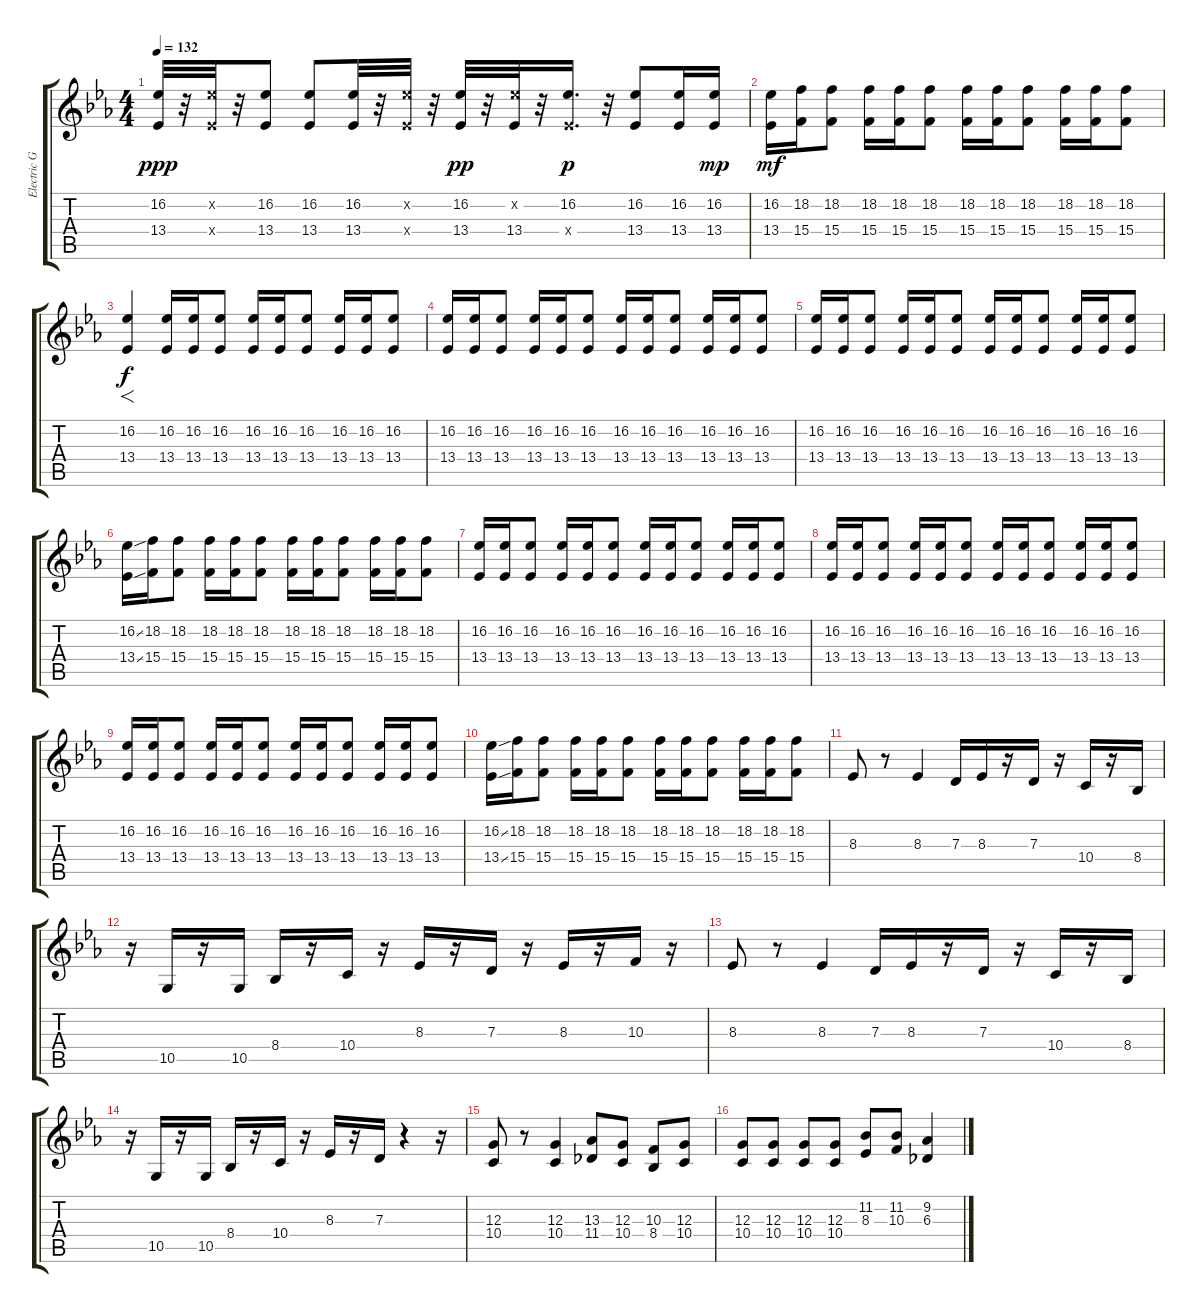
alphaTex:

\track ("Electric Guitar" "Electric G") {instrument violin}
\staff {score tabs}
\tuning (E4 B3 G3 D3 A2 E2) {hide}
\ts (4 4)
\tempo 132
\clef g2
\ks eb
(16.2 13.4).32{dy ppp} r.32 (16.2{x} 13.4{x}).32 r.32 (16.2 13.4).8 (16.2 13.4).8 (16.2 13.4).32 r.32 (16.2{x} 13.4{x}).32 r.32 (16.2 13.4).32{dy pp} r.32 (16.2{x} 13.4).32 r.32 (16.2 13.4{x}).16{d dy p} r.32 (16.2 13.4).8 (16.2 13.4).16 (16.2 13.4).16{dy mp} |
(16.2 13.4).16{dy mf} (18.2 15.4).16 (18.2 15.4).8 (18.2 15.4).16 (18.2 15.4).16 (18.2 15.4).8 (18.2 15.4).16 (18.2 15.4).16 (18.2 15.4).8 (18.2 15.4).16 (18.2 15.4).16 (18.2 15.4).8 |
(16.2 13.4).4{f dy f} (16.2 13.4).16 (16.2 13.4).16 (16.2 13.4).8 (16.2 13.4).16 (16.2 13.4).16 (16.2 13.4).8 (16.2 13.4).16 (16.2 13.4).16 (16.2 13.4).8 |
(16.2 13.4).16 (16.2 13.4).16 (16.2 13.4).8 (16.2 13.4).16 (16.2 13.4).16 (16.2 13.4).8 (16.2 13.4).16 (16.2 13.4).16 (16.2 13.4).8 (16.2 13.4).16 (16.2 13.4).16 (16.2 13.4).8 |
(16.2 13.4).16 (16.2 13.4).16 (16.2 13.4).8 (16.2 13.4).16 (16.2 13.4).16 (16.2 13.4).8 (16.2 13.4).16 (16.2 13.4).16 (16.2 13.4).8 (16.2 13.4).16 (16.2 13.4).16 (16.2 13.4).8 |
(16.2{ss} 13.4{ss}).16 (18.2 15.4).16 (18.2 15.4).8 (18.2 15.4).16 (18.2 15.4).16 (18.2 15.4).8 (18.2 15.4).16 (18.2 15.4).16 (18.2 15.4).8 (18.2 15.4).16 (18.2 15.4).16 (18.2 15.4).8 |
(16.2 13.4).16 (16.2 13.4).16 (16.2 13.4).8 (16.2 13.4).16 (16.2 13.4).16 (16.2 13.4).8 (16.2 13.4).16 (16.2 13.4).16 (16.2 13.4).8 (16.2 13.4).16 (16.2 13.4).16 (16.2 13.4).8 |
(16.2 13.4).16 (16.2 13.4).16 (16.2 13.4).8 (16.2 13.4).16 (16.2 13.4).16 (16.2 13.4).8 (16.2 13.4).16 (16.2 13.4).16 (16.2 13.4).8 (16.2 13.4).16 (16.2 13.4).16 (16.2 13.4).8 |
(16.2 13.4).16 (16.2 13.4).16 (16.2 13.4).8 (16.2 13.4).16 (16.2 13.4).16 (16.2 13.4).8 (16.2 13.4).16 (16.2 13.4).16 (16.2 13.4).8 (16.2 13.4).16 (16.2 13.4).16 (16.2 13.4).8 |
(16.2{ss} 13.4{ss}).16 (18.2 15.4).16 (18.2 15.4).8 (18.2 15.4).16 (18.2 15.4).16 (18.2 15.4).8 (18.2 15.4).16 (18.2 15.4).16 (18.2 15.4).8 (18.2 15.4).16 (18.2 15.4).16 (18.2 15.4).8 |
8.3.8 r.8 8.3.4 7.3.16 8.3.16 r.16 7.3.16 r.16 10.4.16 r.16 8.4.16 |
r.16 10.5.16 r.16 10.5.16 8.4.16 r.16 10.4.16 r.16 8.3.16 r.16 7.3.16 r.16 8.3.16 r.16 10.3.16 r.16 |
8.3.8 r.8 8.3.4 7.3.16 8.3.16 r.16 7.3.16 r.16 10.4.16 r.16 8.4.16 |
r.16 10.5.16 r.16 10.5.16 8.4.16 r.16 10.4.16 r.16 8.3.16 r.16 7.3.16 r.4 r.16 |
(12.3 10.4).8 r.8 (12.3 10.4).4 (13.3 11.4).8 (12.3 10.4).8 (10.3 8.4).8 (12.3 10.4).8 |
(12.3 10.4).8 (12.3 10.4).8 (12.3 10.4).8 (12.3 10.4).8 (11.2 8.3).8 (11.2 10.3).8 (9.2 6.3).4
